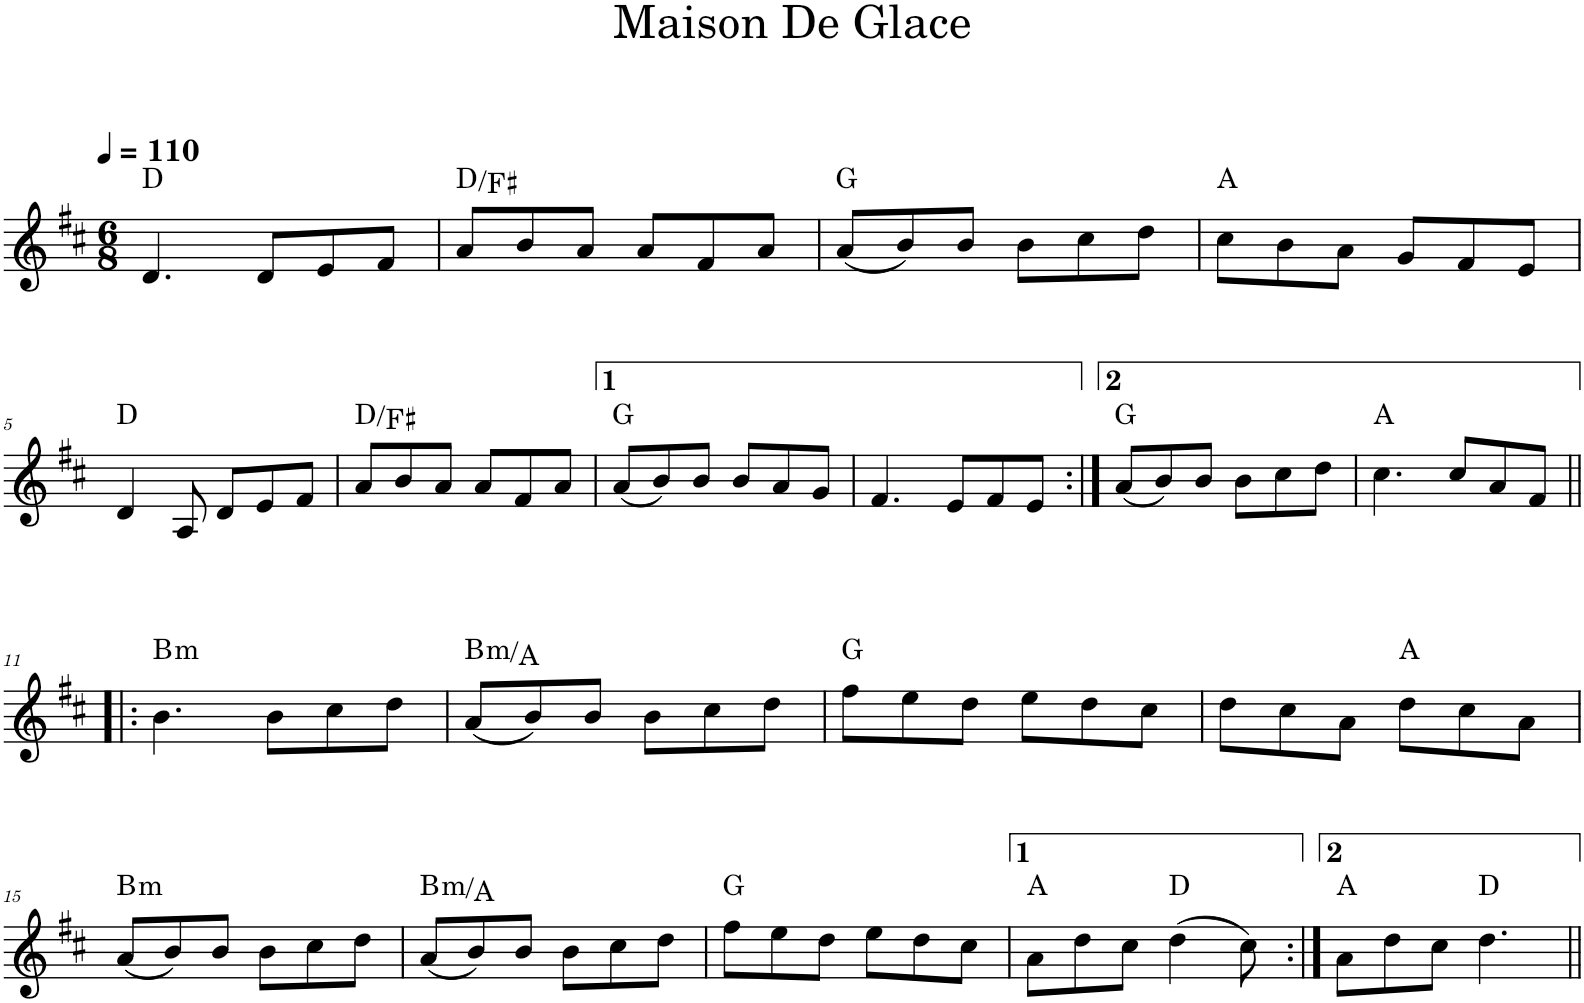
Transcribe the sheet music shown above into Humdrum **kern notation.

**kern	**harte
*part1	*part1
*staff1	*
*I"Piano	*
*I'Pno	*
*clefG2	*
*k[f#c#]	*
*D:	*
*M6/8	*
*MM110	*
=1	=1
4.d/	D:maj
8d/L	.
8e/	.
8f#/J	.
=2	=2
8a/L	D:maj/3
8b/	.
8a/J	.
8a/L	.
8f#/	.
8a/J	.
=3	=3
(8a/L	G:maj
8b/)	.
8b/J	.
8b\L	.
8cc#\	.
8dd\J	.
=4	=4
8cc#\L	A:maj
8b\	.
8a\J	.
8g/L	.
8f#/	.
8e/J	.
!!LO:LB:g=z
=5	=5
4d/	D:maj
8A/	.
8d/L	.
8e/	.
8f#/J	.
=6	=6
8a/L	D:maj/3
8b/	.
8a/J	.
8a/L	.
8f#/	.
8a/J	.
=7	=7
(8a/L	G:maj
8b/)	.
8b/J	.
8b/L	.
8a/	.
8g/J	.
=8	=8
4.f#/	.
8e/L	.
8f#/	.
8e/J	.
=9:|!	=9:|!
(8a/L	G:maj
8b/)	.
8b/J	.
8b\L	.
8cc#\	.
8dd\J	.
=10	=10
4.cc#\	A:maj
8cc#/L	.
8a/	.
8f#/J	.
!!LO:LB:g=z
=11!|:	=11!|:
!	!LO:H:kt=m
4.b\	B:min
8b\L	.
8cc#\	.
8dd\J	.
=12	=12
!	!LO:H:kt=m
(8a/L	B:min/b7
8b/)	.
8b/J	.
8b\L	.
8cc#\	.
8dd\J	.
=13	=13
8ff#\L	G:maj
8ee\	.
8dd\J	.
8ee\L	.
8dd\	.
8cc#\J	.
=14	=14
8dd\L	.
8cc#\	.
8a\J	.
8dd\L	A:maj
8cc#\	.
8a\J	.
!!LO:LB:g=z
=15	=15
!	!LO:H:kt=m
(8a/L	B:min
8b/)	.
8b/J	.
8b\L	.
8cc#\	.
8dd\J	.
=16	=16
!	!LO:H:kt=m
(8a/L	B:min/b7
8b/)	.
8b/J	.
8b\L	.
8cc#\	.
8dd\J	.
=17	=17
8ff#\L	G:maj
8ee\	.
8dd\J	.
8ee\L	.
8dd\	.
8cc#\J	.
=18	=18
8a\L	A:maj
8dd\	.
8cc#\J	.
(4dd\	D:maj
8cc#\)	.
=19:|!	=19:|!
8a\L	A:maj
8dd\	.
8cc#\J	.
4.dd\	D:maj
=||	=||
*-	*-
